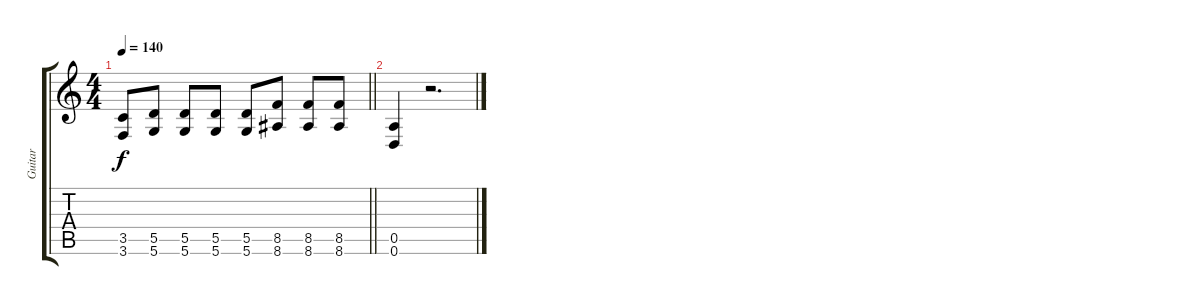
\track ("Guitar" "Guitar") {instrument distortionguitar}
\staff {score tabs}
\tuning (E4 B3 G3 D3 A2 D2) {hide}
\ts (4 4)
\tempo 140
\clef g2
\barLineRight lightlight
\ks c
(3.5 3.6).8{dy f} (5.5 5.6).8 (5.5 5.6).8 (5.5 5.6).8 (5.5 5.6).8 (8.5 8.6).8 (8.5 8.6).8 (8.5 8.6).8 |
\section ("" "")
(0.5 0.6).4 r.2{d}
